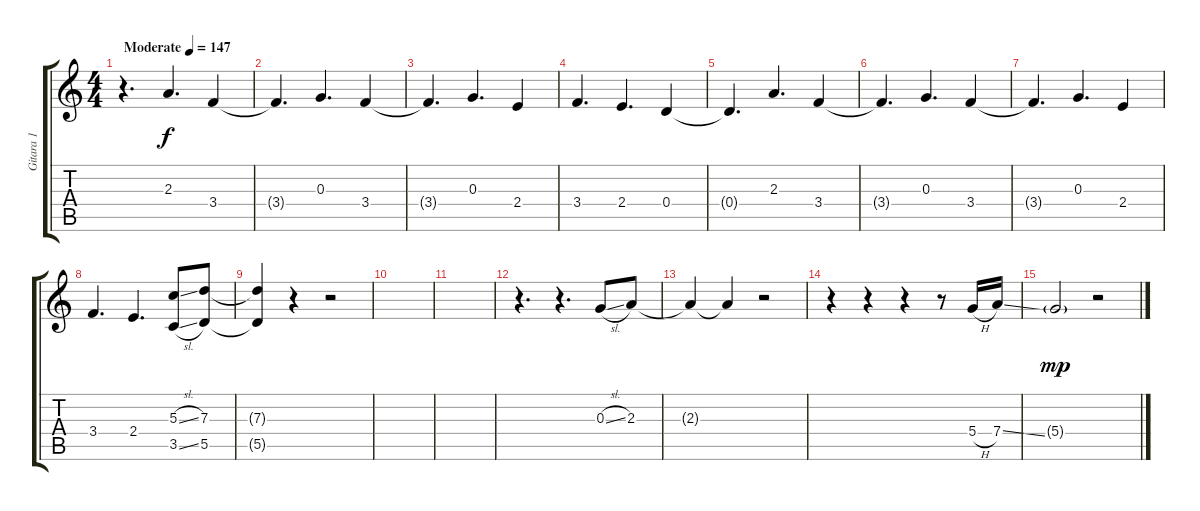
\track ("Gitara 1" "Gitara 1") {instrument acousticguitarsteel}
\staff {score tabs}
\tuning (E4 B3 G3 D3 A2 E2) {hide}
\ts (4 4)
\tempo (147 "Moderate")
\clef g2
\ks c
r.4{d dy f instrument acousticguitarsteel} 2.3.4{d} 3.4.4 |
3.4{t}.4{d} 0.3.4{d} 3.4.4 |
3.4{t}.4{d} 0.3.4{d} 2.4.4 |
3.4.4{d} 2.4.4{d} 0.4.4 |
0.4{t}.4{d} 2.3.4{d} 3.4.4 |
3.4{t}.4{d} 0.3.4{d} 3.4.4 |
3.4{t}.4{d} 0.3.4{d} 2.4.4 |
3.4.4{d} 2.4.4{d} (5.3{sl} 3.5{sl}).8 (7.3 5.5).8 |
(7.3{t} 5.5{t}).4 r.4 r.2 |
|
|
r.4{d} r.4{d} 0.3{sl}.8 2.3.8 |
2.3{t}.4 2.3{t}.4 r.2 |
r.4 r.4 r.4 r.8 5.4{h}.16 7.4{ss}.16 |
5.4{g}.2{dy mp} r.2
